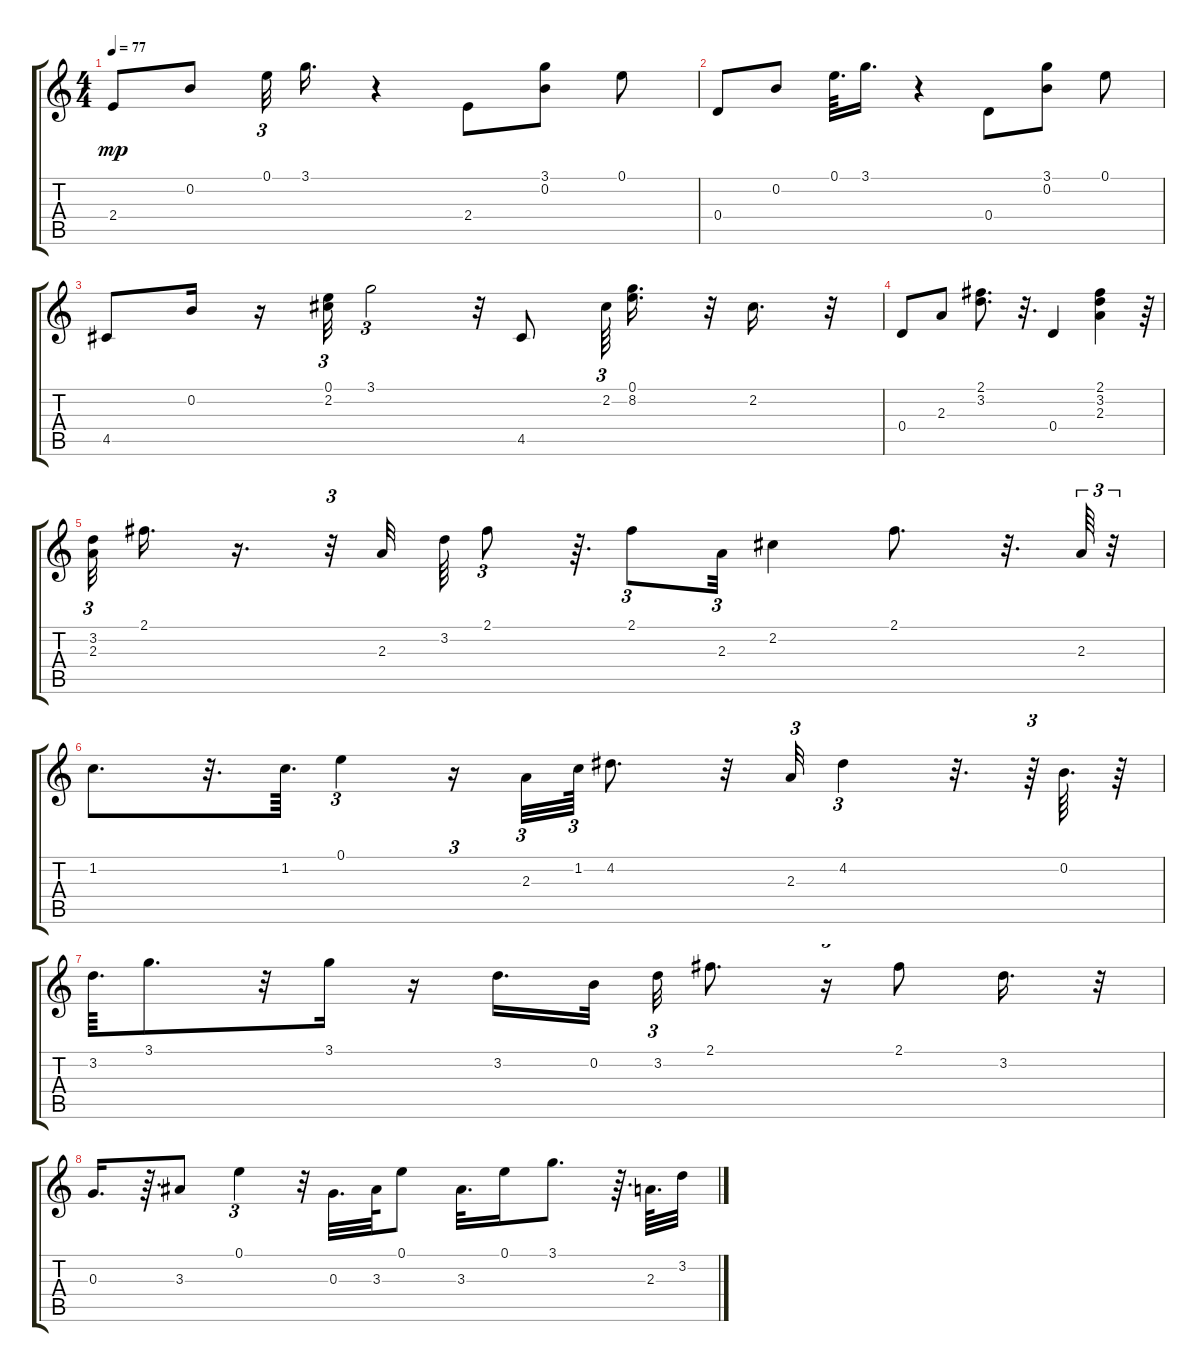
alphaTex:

\track "" {instrument acousticguitarnylon}
\staff {score tabs}
\tuning (E4 B3 G3 D3 A2 E2) {hide}
\ts (4 4)
\tempo 77
\clef g2
\ks c
2.4.8{dy mp} 0.2.8 0.1.32{tu (3 2)} 3.1.16{d} r.4 2.4.8 (3.1 0.2).8 0.1.8 |
0.4.8 0.2.8 0.1.64{d} 3.1.16{d} r.4 0.4.8 (3.1 0.2).8 0.1.8 |
4.5.8 0.2.16 r.16 (0.1 2.2).32{tu (3 2)} 3.1.2{tu (3 2)} r.32{tu (3 2)} 4.5.8 2.2.64{tu (3 2)} (0.1 8.2).16{d} r.32{tu (3 2)} 2.2.16{d} r.32 |
0.4.8 2.3.8 (2.1 3.2).8{d} r.32{d} 0.4.4 (2.1 3.2 2.3).4 r.64 |
(3.2 2.3).32{tu (3 2)} 2.1.16{d} r.16{d} r.32{tu (3 2)} 2.3.32 3.2.64 2.1.8{tu (3 2)} r.64{d} 2.1.8{tu (3 2)} 2.3.32{tu (3 2)} 2.2.4 2.1.8{d} r.32{d} 2.3.64{tu (3 2)} r.32{tu (3 2)} |
1.2.8{d} r.32{d} 1.2.64{d} 0.1.4{tu (3 2)} r.16{tu (3 2)} 2.3.32{tu (3 2)} 1.2.64{tu (3 2)} 4.2.8{d} r.32 2.3.32{tu (3 2)} 4.2.4{tu (3 2)} r.32{d} r.64{tu (3 2)} 0.2.64{d} r.64 |
3.2.64{d} 3.1.8{d} r.32 3.1.16 r.16 3.2.16{d} 0.2.32 3.2.32{tu (3 2)} 2.1.8{d} r.16{tu (3 2)} 2.1.8 3.2.16{d} r.32 |
0.3.16{d} r.64{d} 3.3.8 0.1.4{tu (3 2)} r.32{tu (3 2)} 0.3.32{d} 3.3.64 0.1.8 3.3.32{d} 0.1.16 3.1.8{d} r.64{d} 2.3.64{d} 3.2.32
